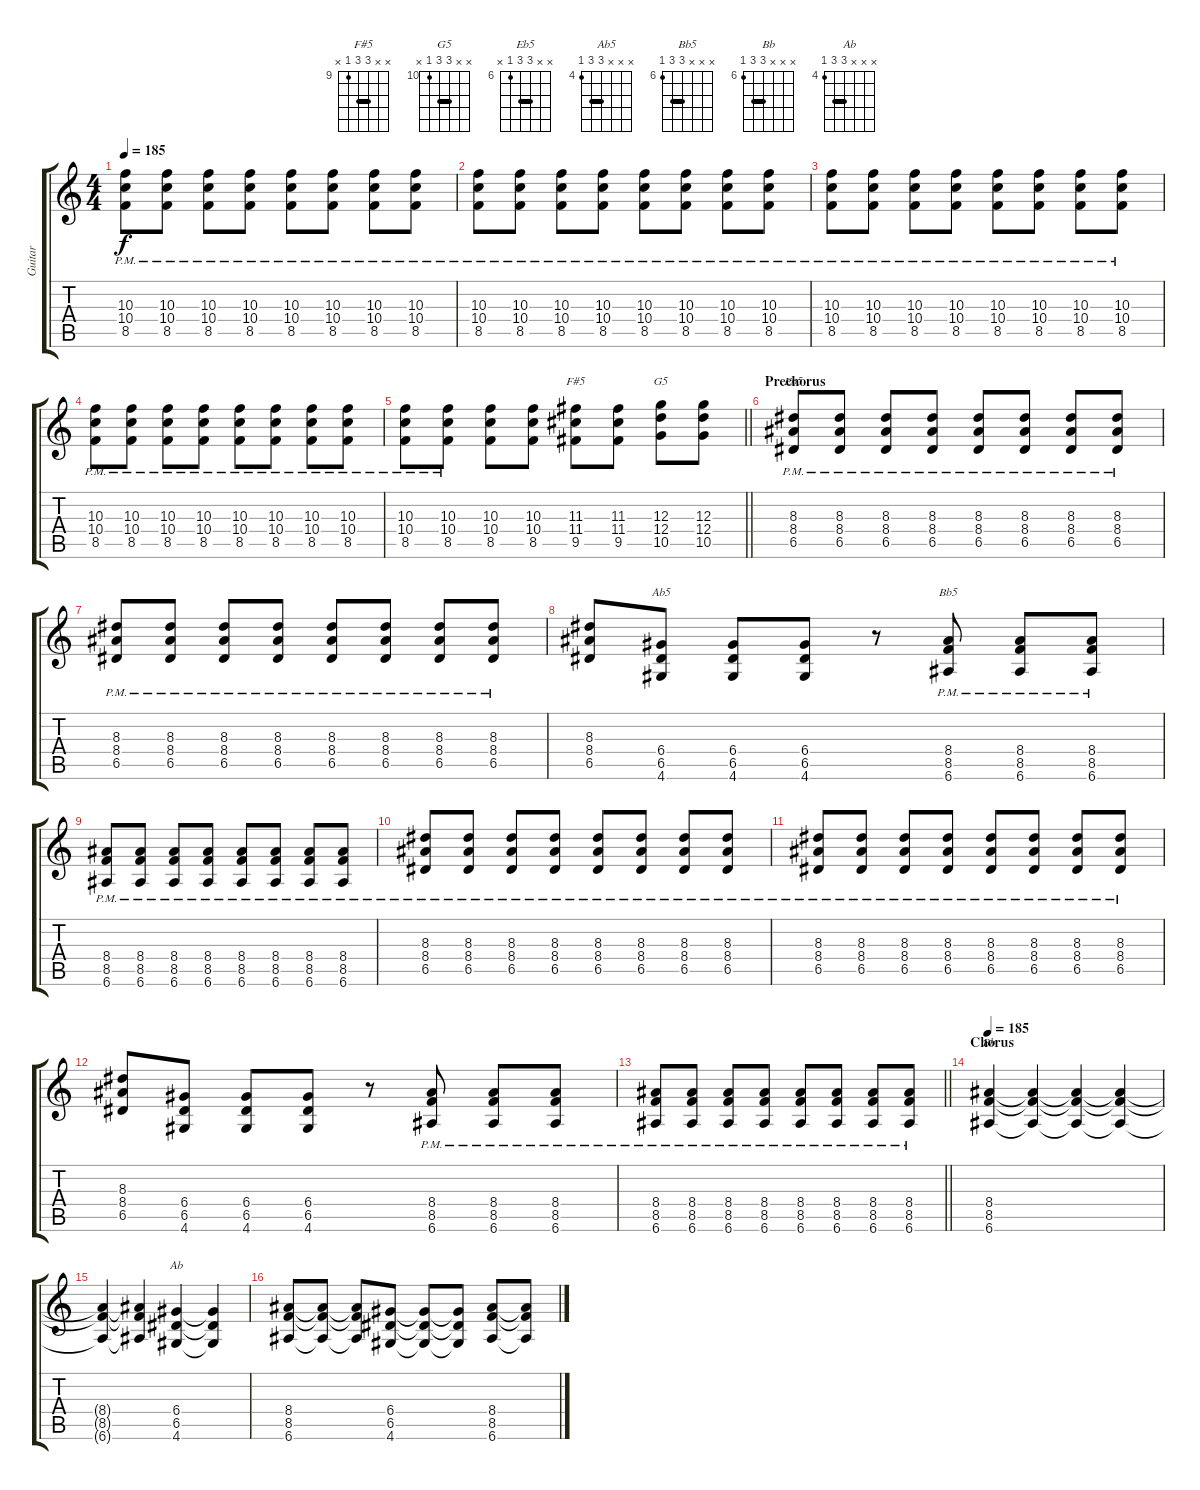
\track ("Guitar" "Guitar") {instrument distortionguitar}
\staff {score tabs}
\tuning (E4 B3 G3 D3 A2 E2) {hide}
\chord ("F#5" x x 11 11 9 x) {firstfret 9 barre 11}
\chord ("G5" x x 12 12 10 x) {firstfret 10 barre 12}
\chord ("Eb5" x x 8 8 6 x) {firstfret 6 barre 8}
\chord ("Ab5" x x x 6 6 4) {firstfret 4 barre 6}
\chord ("Bb5" x x x 8 8 6) {firstfret 6 barre 8}
\chord ("Bb" x x x 8 8 6) {firstfret 6 barre 8}
\chord ("Ab" x x x 6 6 4) {firstfret 4 barre 6}
\ts (4 4)
\tempo 185
\clef g2
\ks c
(10.3{pm} 10.4{pm} 8.5{pm}).8{dy f} (10.3{pm} 10.4{pm} 8.5{pm}).8 (10.3{pm} 10.4{pm} 8.5{pm}).8 (10.3{pm} 10.4{pm} 8.5{pm}).8 (10.3{pm} 10.4{pm} 8.5{pm}).8 (10.3{pm} 10.4{pm} 8.5{pm}).8 (10.3{pm} 10.4{pm} 8.5{pm}).8 (10.3{pm} 10.4{pm} 8.5{pm}).8 |
(10.3{pm} 10.4{pm} 8.5{pm}).8 (10.3{pm} 10.4{pm} 8.5{pm}).8 (10.3{pm} 10.4{pm} 8.5{pm}).8 (10.3{pm} 10.4{pm} 8.5{pm}).8 (10.3{pm} 10.4{pm} 8.5{pm}).8 (10.3{pm} 10.4{pm} 8.5{pm}).8 (10.3{pm} 10.4{pm} 8.5{pm}).8 (10.3{pm} 10.4{pm} 8.5{pm}).8 |
(10.3{pm} 10.4{pm} 8.5{pm}).8 (10.3{pm} 10.4{pm} 8.5{pm}).8 (10.3{pm} 10.4{pm} 8.5{pm}).8 (10.3{pm} 10.4{pm} 8.5{pm}).8 (10.3{pm} 10.4{pm} 8.5{pm}).8 (10.3{pm} 10.4{pm} 8.5{pm}).8 (10.3{pm} 10.4{pm} 8.5{pm}).8 (10.3{pm} 10.4{pm} 8.5{pm}).8 |
(10.3{pm} 10.4{pm} 8.5{pm}).8 (10.3{pm} 10.4{pm} 8.5{pm}).8 (10.3{pm} 10.4{pm} 8.5{pm}).8 (10.3{pm} 10.4{pm} 8.5{pm}).8 (10.3{pm} 10.4{pm} 8.5{pm}).8 (10.3{pm} 10.4{pm} 8.5{pm}).8 (10.3{pm} 10.4{pm} 8.5{pm}).8 (10.3{pm} 10.4{pm} 8.5{pm}).8 |
\barLineRight lightlight
(10.3{pm} 10.4{pm} 8.5{pm}).8 (10.3{pm} 10.4{pm} 8.5{pm}).8 (10.3 10.4 8.5).8 (10.3 10.4 8.5).8 (11.3 11.4 9.5).8{ch "F#5"} (11.3 11.4 9.5).8 (12.3 12.4 10.5).8{ch "G5"} (12.3 12.4 10.5).8 |
\section ("" "Prechorus")
(8.3{pm} 8.4{pm} 6.5{pm}).8{ch "Eb5"} (8.3{pm} 8.4{pm} 6.5{pm}).8 (8.3{pm} 8.4{pm} 6.5{pm}).8 (8.3{pm} 8.4{pm} 6.5{pm}).8 (8.3{pm} 8.4{pm} 6.5{pm}).8 (8.3{pm} 8.4{pm} 6.5{pm}).8 (8.3{pm} 8.4{pm} 6.5{pm}).8 (8.3{pm} 8.4{pm} 6.5{pm}).8 |
(8.3{pm} 8.4{pm} 6.5{pm}).8 (8.3{pm} 8.4{pm} 6.5{pm}).8 (8.3{pm} 8.4{pm} 6.5{pm}).8 (8.3{pm} 8.4{pm} 6.5{pm}).8 (8.3{pm} 8.4{pm} 6.5{pm}).8 (8.3{pm} 8.4{pm} 6.5{pm}).8 (8.3{pm} 8.4{pm} 6.5{pm}).8 (8.3{pm} 8.4{pm} 6.5{pm}).8 |
(8.3 8.4 6.5).8 (6.4 6.5 4.6).8{ch "Ab5"} (6.4 6.5 4.6).8 (6.4 6.5 4.6).8 r.8 (8.4{pm} 8.5{pm} 6.6{pm}).8{ch "Bb5"} (8.4{pm} 8.5{pm} 6.6{pm}).8 (8.4{pm} 8.5{pm} 6.6{pm}).8 |
(8.4{pm} 8.5{pm} 6.6{pm}).8 (8.4{pm} 8.5{pm} 6.6{pm}).8 (8.4{pm} 8.5{pm} 6.6{pm}).8 (8.4{pm} 8.5{pm} 6.6{pm}).8 (8.4{pm} 8.5{pm} 6.6{pm}).8 (8.4{pm} 8.5{pm} 6.6{pm}).8 (8.4{pm} 8.5{pm} 6.6{pm}).8 (8.4{pm} 8.5{pm} 6.6{pm}).8 |
(8.3{pm} 8.4{pm} 6.5{pm}).8 (8.3{pm} 8.4{pm} 6.5{pm}).8 (8.3{pm} 8.4{pm} 6.5{pm}).8 (8.3{pm} 8.4{pm} 6.5{pm}).8 (8.3{pm} 8.4{pm} 6.5{pm}).8 (8.3{pm} 8.4{pm} 6.5{pm}).8 (8.3{pm} 8.4{pm} 6.5{pm}).8 (8.3{pm} 8.4{pm} 6.5{pm}).8 |
(8.3{pm} 8.4{pm} 6.5{pm}).8 (8.3{pm} 8.4{pm} 6.5{pm}).8 (8.3{pm} 8.4{pm} 6.5{pm}).8 (8.3{pm} 8.4{pm} 6.5{pm}).8 (8.3{pm} 8.4{pm} 6.5{pm}).8 (8.3{pm} 8.4{pm} 6.5{pm}).8 (8.3{pm} 8.4{pm} 6.5{pm}).8 (8.3{pm} 8.4{pm} 6.5{pm}).8 |
(8.3 8.4 6.5).8 (6.4 6.5 4.6).8 (6.4 6.5 4.6).8 (6.4 6.5 4.6).8 r.8 (8.4{pm} 8.5{pm} 6.6{pm}).8 (8.4{pm} 8.5{pm} 6.6{pm}).8 (8.4{pm} 8.5{pm} 6.6{pm}).8 |
\barLineRight lightlight
(8.4{pm} 8.5{pm} 6.6{pm}).8 (8.4{pm} 8.5{pm} 6.6{pm}).8 (8.4{pm} 8.5{pm} 6.6{pm}).8 (8.4{pm} 8.5{pm} 6.6{pm}).8 (8.4{pm} 8.5{pm} 6.6{pm}).8 (8.4{pm} 8.5{pm} 6.6{pm}).8 (8.4{pm} 8.5{pm} 6.6{pm}).8 (8.4{pm} 8.5{pm} 6.6{pm}).8 |
\section ("" "Chorus")
\tempo 185
(8.4 8.5 6.6).4{ch "Bb"} (8.4{t} 8.5{t} 6.6{t}).4 (8.4{t} 8.5{t} 6.6{t}).4 (8.4{t} 8.5{t} 6.6{t}).4 |
(8.4{t} 8.5{t} 6.6{t}).4 (8.4{t} 8.5{t} 6.6{t}).4 (6.4 6.5 4.6).4{ch "Ab"} (6.4{t} 6.5{t} 4.6{t}).4 |
(8.4 8.5 6.6).8 (8.4{t} 8.5{t} 6.6{t}).8 (8.4{t} 8.5{t} 6.6{t}).8 (6.4 6.5 4.6).8 (6.4{t} 6.5{t} 4.6{t}).8 (6.4{t} 6.5{t} 4.6{t}).8 (8.4 8.5 6.6).8 (8.4{t} 8.5{t} 6.6{t}).8
